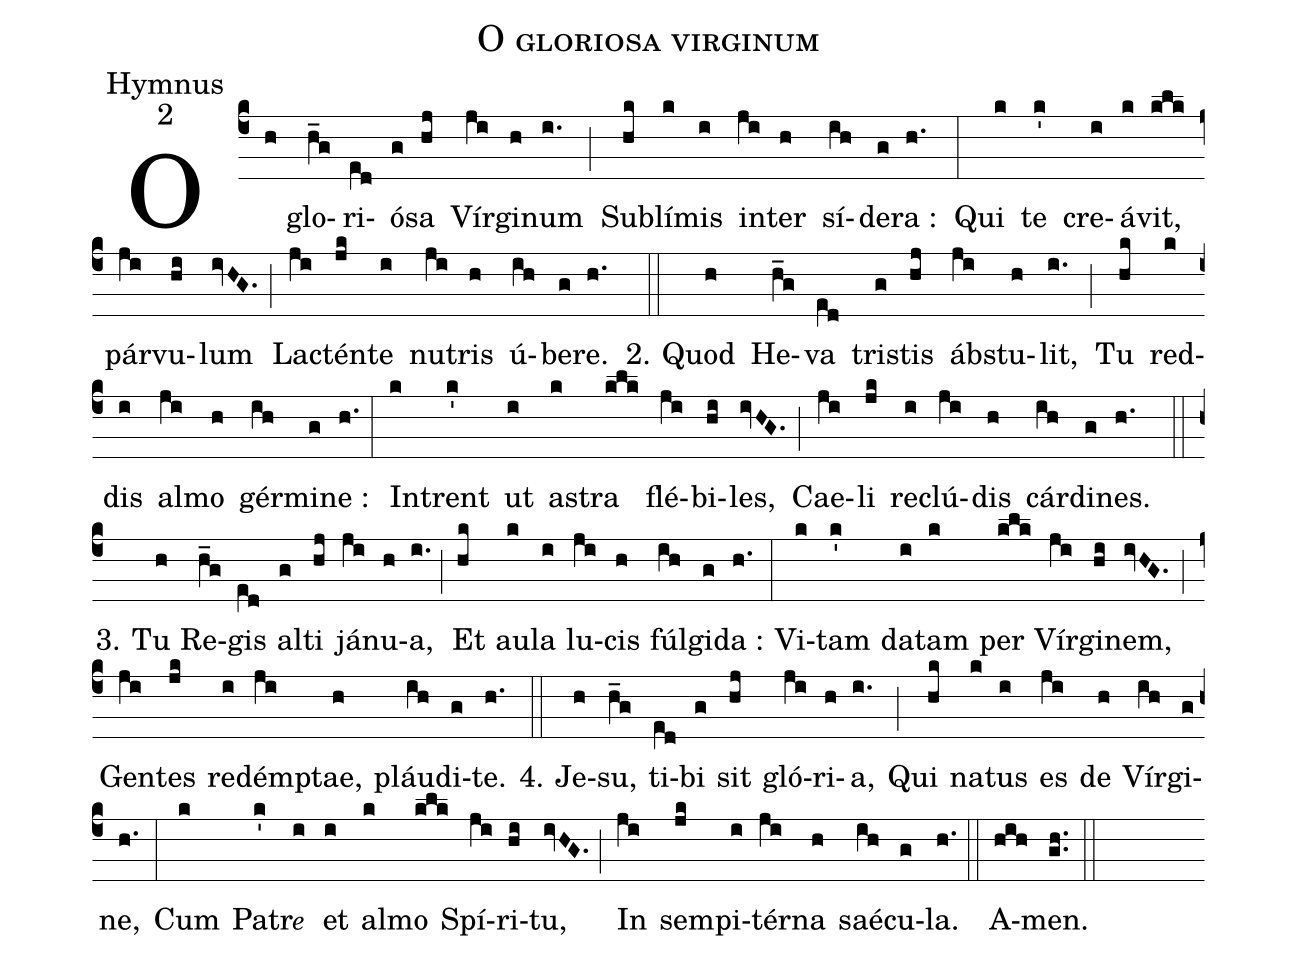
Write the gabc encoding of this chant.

name:O gloriosa virginum;
office-part:Hymnus;
mode:2;
%%
(c4) O(h) glo(h_g)ri(e[ll:1]d)ó(g)sa(hj) Vír(ji)gi(h)num(i.) (;) Sub(hk)lí(k)mis(i) in(ji)ter(h) sí(ih)de(g)ra :(h.) (:) Qui(k) te(k') cre(i)á(k)vit,(klk) pár(ji)vu(hi)lum(ivHG.) (;) La(ji)ctén(jk)te(i) nu(ji)tris(h) ú(ih)be(g)re.(h.) (::)
2. Quod(h) He(h_g)va(e[ll:1]d) tri(g)stis(hj) áb(ji)stu(h)lit,(i.) (;) Tu(hk) red(k)dis(i) al(ji)mo(h) gér(ih)mi(g)ne :(h.) (:) In(k)trent(k') ut(i) a(k)stra(klk) flé(ji)bi(hi)les,(ivHG.) (;) Cae(ji)li(jk) re(i)clú(ji)dis(h) cár(ih)di(g)nes.(h.) (::)
3. Tu(h) Re(h_g)gis(e[ll:1]d) al(g)ti(hj) já(ji)nu(h)a,(i.) (;) Et(hk) au(k)la(i) lu(ji)cis(h) fúl(ih)gi(g)da :(h.) (:) Vi(k)tam(k') da(i)tam(k) per(klk) Vír(ji)gi(hi)nem,(ivHG.) (;) Gen(ji)tes(jk) red(i)ém(ji)ptae,(h) pláu(ih)di(g)te.(h.) (::)
4. Je(h)su,(h_g) ti(e[ll:1]d)bi(g) sit(hj) gló(ji)ri(h)a,(i.) (;) Qui(hk) na(k)tus(i) es(ji) de(h) Vír(ih)gi(g)ne,(h.) (:) Cum(k) Pa(k')tr{<e>e</e>}(i) et(i) al(k)mo(klk) Spí(ji)ri(hi)tu,(ivHG.) (;) In(ji) sem(jk)pi(i)tér(ji)na(h) saé(ih)cu(g)la.(h.) (::)
A(hih)men.(gh..) (::)
